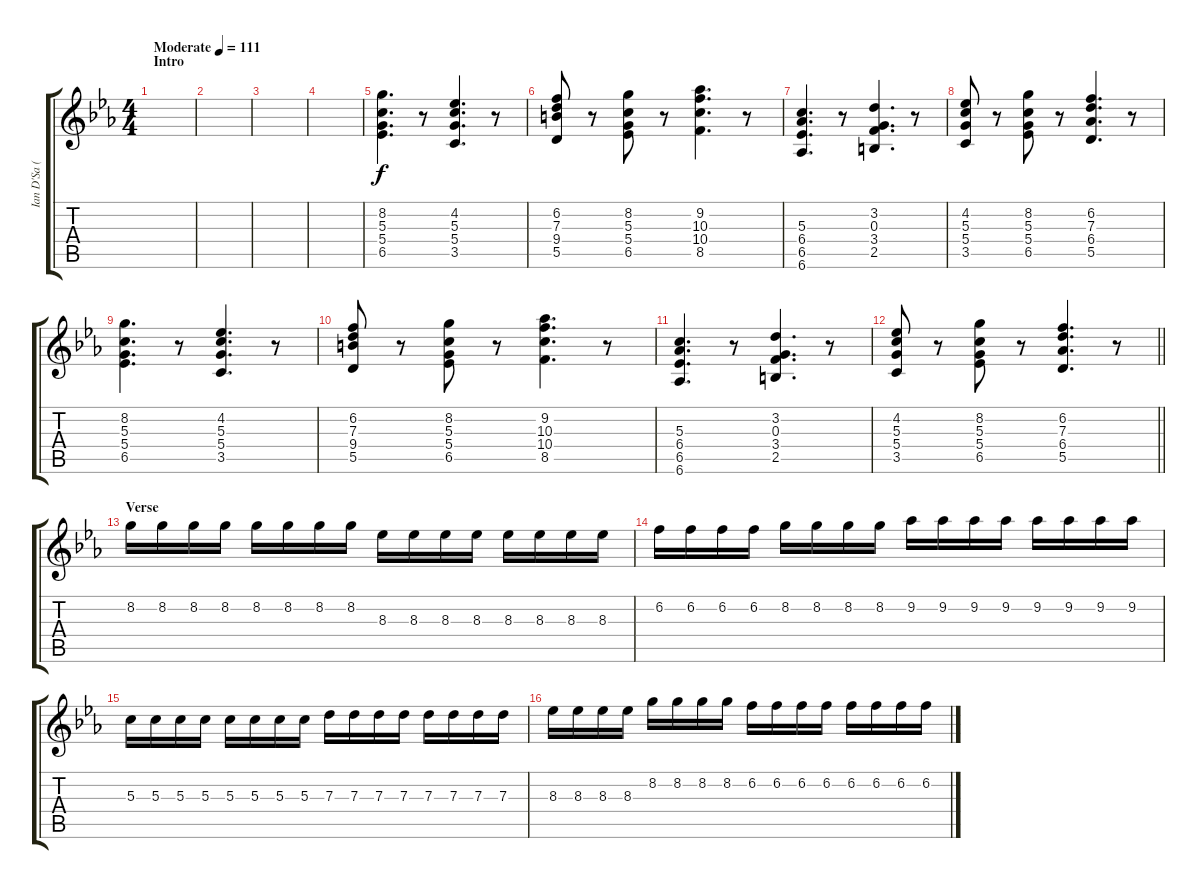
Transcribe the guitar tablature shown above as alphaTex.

\track ("Ian D'Sa (Lead Guitar)" "Ian D'Sa (") {instrument distortionguitar}
\staff {score tabs}
\tuning (E4 B3 G3 D3 A2 D2) {hide}
\ts (4 4)
\section ("" "Intro")
\tempo (111 "Moderate")
\clef g2
\ks cminor
|
|
|
|
(8.2 5.3 5.4 6.5).4{d} r.8 (4.2 5.3 5.4 3.5).4{d} r.8 |
(6.2 7.3 9.4 5.5).8 r.8 (8.2 5.3 5.4 6.5).8 r.8 (9.2 10.3 10.4 8.5).4{d} r.8 |
(5.3 6.4 6.5 6.6).4{d} r.8 (3.2 0.3 3.4 2.5).4{d} r.8 |
(4.2 5.3 5.4 3.5).8 r.8 (8.2 5.3 5.4 6.5).8 r.8 (6.2 7.3 6.4 5.5).4{d} r.8 |
(8.2 5.3 5.4 6.5).4{d} r.8 (4.2 5.3 5.4 3.5).4{d} r.8 |
(6.2 7.3 9.4 5.5).8 r.8 (8.2 5.3 5.4 6.5).8 r.8 (9.2 10.3 10.4 8.5).4{d} r.8 |
(5.3 6.4 6.5 6.6).4{d} r.8 (3.2 0.3 3.4 2.5).4{d} r.8 |
\barLineRight lightlight
(4.2 5.3 5.4 3.5).8 r.8 (8.2 5.3 5.4 6.5).8 r.8 (6.2 7.3 6.4 5.5).4{d} r.8 |
\section ("" "Verse")
8.2.16 8.2.16 8.2.16 8.2.16 8.2.16 8.2.16 8.2.16 8.2.16 8.3.16 8.3.16 8.3.16 8.3.16 8.3.16 8.3.16 8.3.16 8.3.16 |
6.2.16 6.2.16 6.2.16 6.2.16 8.2.16 8.2.16 8.2.16 8.2.16 9.2.16 9.2.16 9.2.16 9.2.16 9.2.16 9.2.16 9.2.16 9.2.16 |
5.3.16 5.3.16 5.3.16 5.3.16 5.3.16 5.3.16 5.3.16 5.3.16 7.3.16 7.3.16 7.3.16 7.3.16 7.3.16 7.3.16 7.3.16 7.3.16 |
8.3.16 8.3.16 8.3.16 8.3.16 8.2.16 8.2.16 8.2.16 8.2.16 6.2.16 6.2.16 6.2.16 6.2.16 6.2.16 6.2.16 6.2.16 6.2.16
